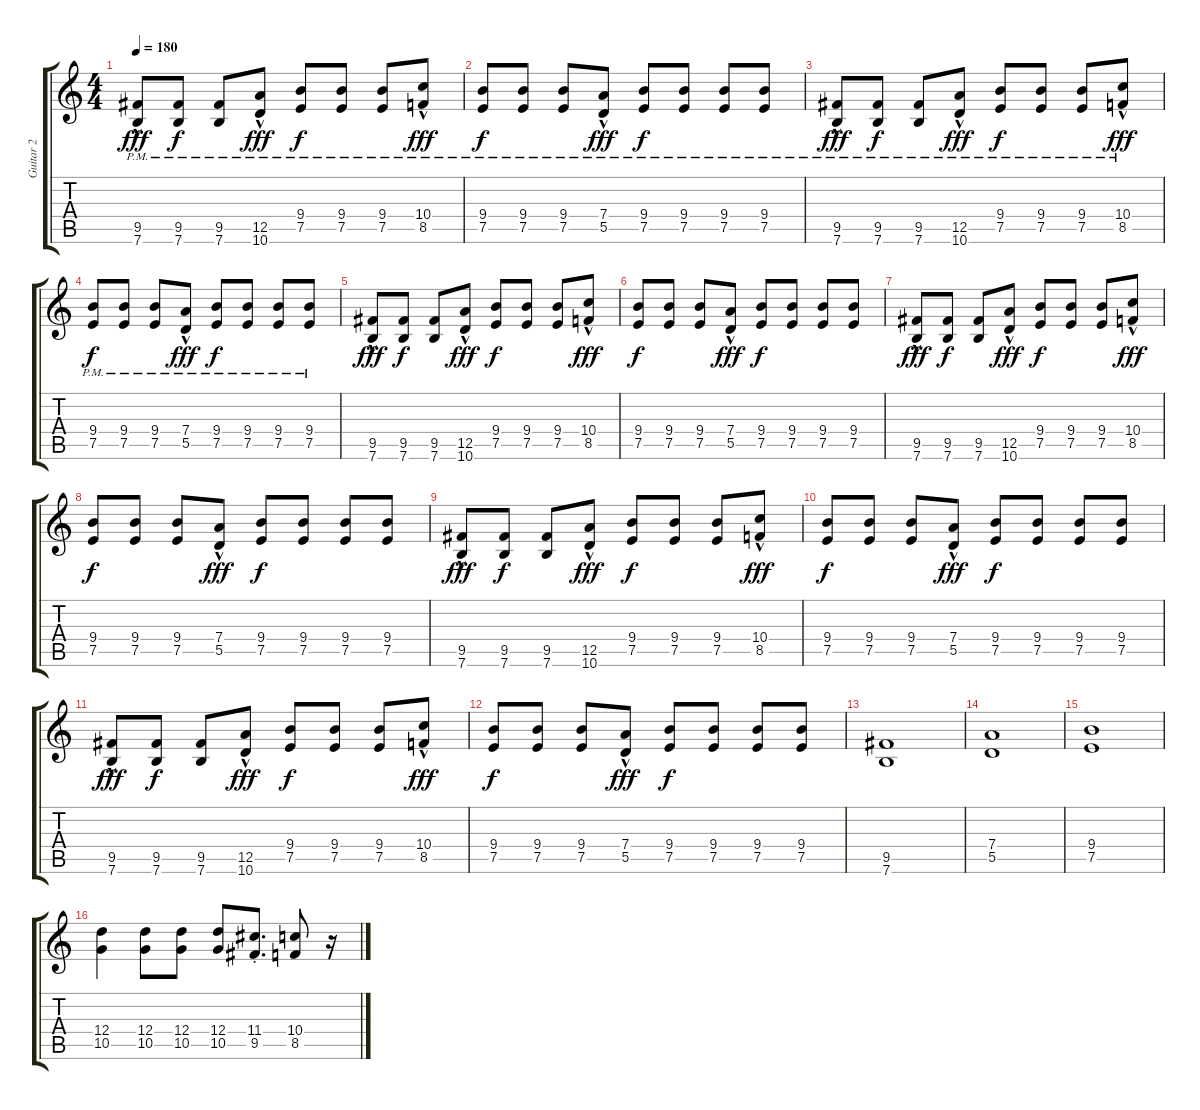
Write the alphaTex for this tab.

\track ("Guitar 2" "Guitar 2") {instrument distortionguitar}
\staff {score tabs}
\tuning (E4 B3 G3 D3 A2 E2) {hide}
\ts (4 4)
\tempo 180
\clef g2
\ks c
(9.5{hac pm} 7.6{hac pm}).8{dy fff} (9.5{pm} 7.6{pm}).8{dy f} (9.5{pm} 7.6{pm}).8 (12.5{hac pm} 10.6{hac pm}).8{dy fff} (9.4{pm} 7.5{pm}).8{dy f} (9.4{pm} 7.5{pm}).8 (9.4{pm} 7.5{pm}).8 (10.4{hac pm} 8.5{hac pm}).8{dy fff} |
(9.4{pm} 7.5{pm}).8{dy f} (9.4{pm} 7.5{pm}).8 (9.4{pm} 7.5{pm}).8 (7.4{hac pm} 5.5{hac pm}).8{dy fff} (9.4{pm} 7.5{pm}).8{dy f} (9.4{pm} 7.5{pm}).8 (9.4{pm} 7.5{pm}).8 (9.4{pm} 7.5{pm}).8 |
(9.5{hac pm} 7.6{hac pm}).8{dy fff} (9.5{pm} 7.6{pm}).8{dy f} (9.5{pm} 7.6{pm}).8 (12.5{hac pm} 10.6{hac pm}).8{dy fff} (9.4{pm} 7.5{pm}).8{dy f} (9.4{pm} 7.5{pm}).8 (9.4{pm} 7.5{pm}).8 (10.4{hac pm} 8.5{hac pm}).8{dy fff} |
(9.4{pm} 7.5{pm}).8{dy f} (9.4{pm} 7.5{pm}).8 (9.4{pm} 7.5{pm}).8 (7.4{hac pm} 5.5{hac pm}).8{dy fff} (9.4{pm} 7.5{pm}).8{dy f} (9.4{pm} 7.5{pm}).8 (9.4{pm} 7.5{pm}).8 (9.4{pm} 7.5{pm}).8 |
(9.5{hac} 7.6{hac}).8{dy fff} (9.5 7.6).8{dy f} (9.5 7.6).8 (12.5{hac} 10.6{hac}).8{dy fff} (9.4 7.5).8{dy f} (9.4 7.5).8 (9.4 7.5).8 (10.4{hac} 8.5{hac}).8{dy fff} |
(9.4 7.5).8{dy f} (9.4 7.5).8 (9.4 7.5).8 (7.4{hac} 5.5{hac}).8{dy fff} (9.4 7.5).8{dy f} (9.4 7.5).8 (9.4 7.5).8 (9.4 7.5).8 |
(9.5{hac} 7.6{hac}).8{dy fff} (9.5 7.6).8{dy f} (9.5 7.6).8 (12.5{hac} 10.6{hac}).8{dy fff} (9.4 7.5).8{dy f} (9.4 7.5).8 (9.4 7.5).8 (10.4{hac} 8.5{hac}).8{dy fff} |
(9.4 7.5).8{dy f} (9.4 7.5).8 (9.4 7.5).8 (7.4{hac} 5.5{hac}).8{dy fff} (9.4 7.5).8{dy f} (9.4 7.5).8 (9.4 7.5).8 (9.4 7.5).8 |
(9.5{hac} 7.6{hac}).8{dy fff} (9.5 7.6).8{dy f} (9.5 7.6).8 (12.5{hac} 10.6{hac}).8{dy fff} (9.4 7.5).8{dy f} (9.4 7.5).8 (9.4 7.5).8 (10.4{hac} 8.5{hac}).8{dy fff} |
(9.4 7.5).8{dy f} (9.4 7.5).8 (9.4 7.5).8 (7.4{hac} 5.5{hac}).8{dy fff} (9.4 7.5).8{dy f} (9.4 7.5).8 (9.4 7.5).8 (9.4 7.5).8 |
(9.5{hac} 7.6{hac}).8{dy fff} (9.5 7.6).8{dy f} (9.5 7.6).8 (12.5{hac} 10.6{hac}).8{dy fff} (9.4 7.5).8{dy f} (9.4 7.5).8 (9.4 7.5).8 (10.4{hac} 8.5{hac}).8{dy fff} |
(9.4 7.5).8{dy f} (9.4 7.5).8 (9.4 7.5).8 (7.4{hac} 5.5{hac}).8{dy fff} (9.4 7.5).8{dy f} (9.4 7.5).8 (9.4 7.5).8 (9.4 7.5).8 |
(9.5 7.6).1 |
(7.4 5.5).1 |
(9.4 7.5).1 |
(12.4 10.5).4 (12.4 10.5).8 (12.4 10.5).8 (12.4 10.5).8 (11.4 9.5{st}).8{d} (10.4 8.5).8 r.16
